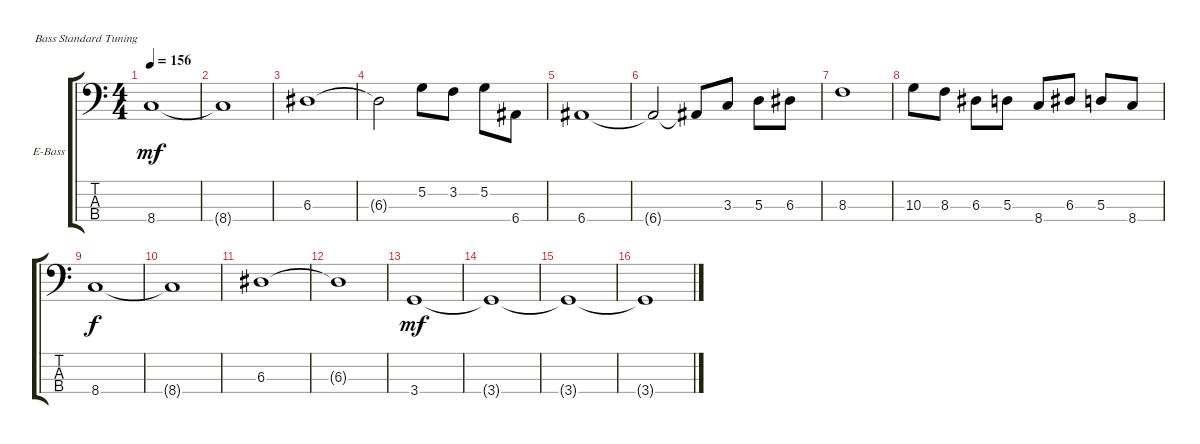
\defaultSystemsLayout 4
\bracketExtendMode groupsimilarinstruments
\firstSystemTrackNameOrientation horizontal
\otherSystemsTrackNameOrientation horizontal
\track ("Electric Bass" "E-Bass") {instrument electricbassfinger}
\staff {score tabs}
\tuning (G2 D2 A1 E1)
\ts (4 4)
\tempo 156
\clef f4
\ks c
8.4.1{dy mf} |
8.4{t}.1 |
6.3.1 |
6.3{t}.2 5.2.8 3.2.8 5.2.8 6.4.8 |
6.4.1 |
6.4{t}.2 6.4{t}.8 3.3.8 5.3.8 6.3.8 |
8.3.1 |
10.3.8 8.3.8 6.3.8 5.3.8 8.4.8 6.3.8 5.3.8 8.4.8 |
8.4.1{dy f} |
8.4{t}.1 |
6.3.1 |
6.3{t}.1 |
3.4.1{dy mf} |
3.4{t}.1 |
3.4{t}.1 |
3.4{t}.1
